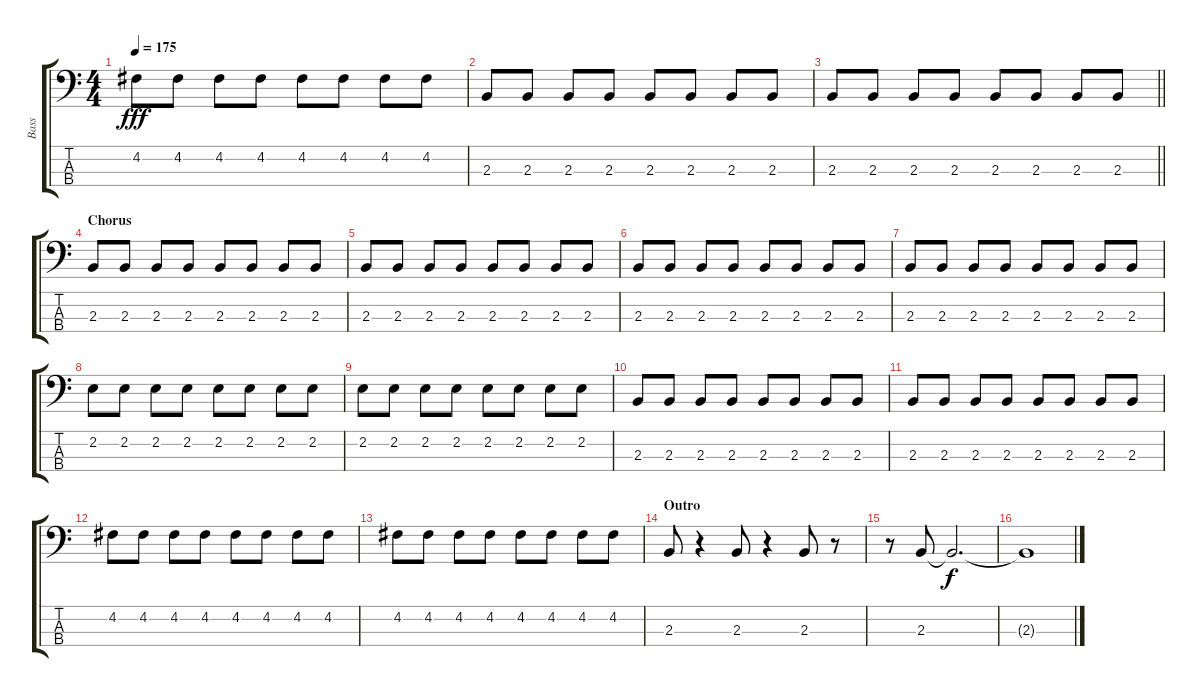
\track ("Bass" "Bass") {instrument electricbassfinger}
\staff {score tabs}
\tuning (G2 D2 A1 E1) {hide}
\ts (4 4)
\tempo 175
\clef f4
\ks c
4.2.8{dy fff} 4.2.8 4.2.8 4.2.8 4.2.8 4.2.8 4.2.8 4.2.8 |
2.3.8 2.3.8 2.3.8 2.3.8 2.3.8 2.3.8 2.3.8 2.3.8 |
\barLineRight lightlight
2.3.8 2.3.8 2.3.8 2.3.8 2.3.8 2.3.8 2.3.8 2.3.8 |
\section ("" "Chorus")
2.3.8 2.3.8 2.3.8 2.3.8 2.3.8 2.3.8 2.3.8 2.3.8 |
2.3.8 2.3.8 2.3.8 2.3.8 2.3.8 2.3.8 2.3.8 2.3.8 |
2.3.8 2.3.8 2.3.8 2.3.8 2.3.8 2.3.8 2.3.8 2.3.8 |
2.3.8 2.3.8 2.3.8 2.3.8 2.3.8 2.3.8 2.3.8 2.3.8 |
2.2.8 2.2.8 2.2.8 2.2.8 2.2.8 2.2.8 2.2.8 2.2.8 |
2.2.8 2.2.8 2.2.8 2.2.8 2.2.8 2.2.8 2.2.8 2.2.8 |
2.3.8 2.3.8 2.3.8 2.3.8 2.3.8 2.3.8 2.3.8 2.3.8 |
2.3.8 2.3.8 2.3.8 2.3.8 2.3.8 2.3.8 2.3.8 2.3.8 |
4.2.8 4.2.8 4.2.8 4.2.8 4.2.8 4.2.8 4.2.8 4.2.8 |
4.2.8 4.2.8 4.2.8 4.2.8 4.2.8 4.2.8 4.2.8 4.2.8 |
\section ("" "Outro")
2.3.8 r.4 2.3.8 r.4 2.3.8 r.8 |
r.8 2.3.8 2.3{t}.2{d dy f} |
2.3{t}.1
